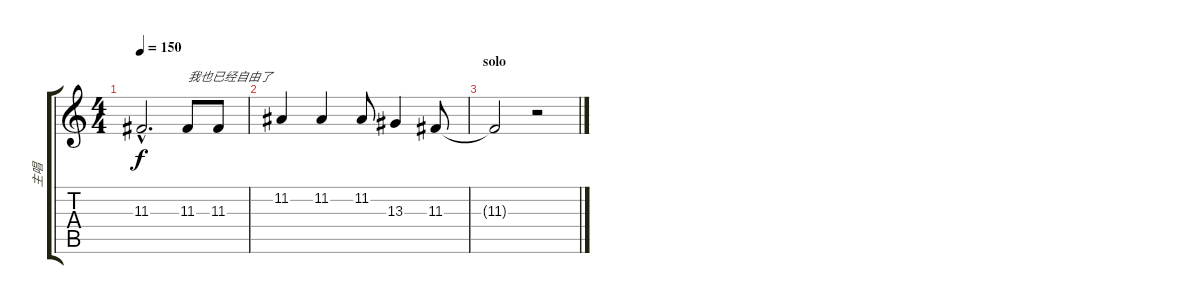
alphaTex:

\track ("主唱" "主唱") {instrument accordion}
\staff {score tabs}
\tuning (E4 B3 G3 D3 A2 E2) {hide}
\ts (4 4)
\tempo 150
\clef g2
\ks c
11.3{hac t}.2{d dy f} 11.3.8{txt "我也已经自由了"} 11.3.8 |
11.2.4 11.2.4 11.2.8 13.3.4 11.3.8 |
\section ("" "solo")
11.3{t}.2 r.2
